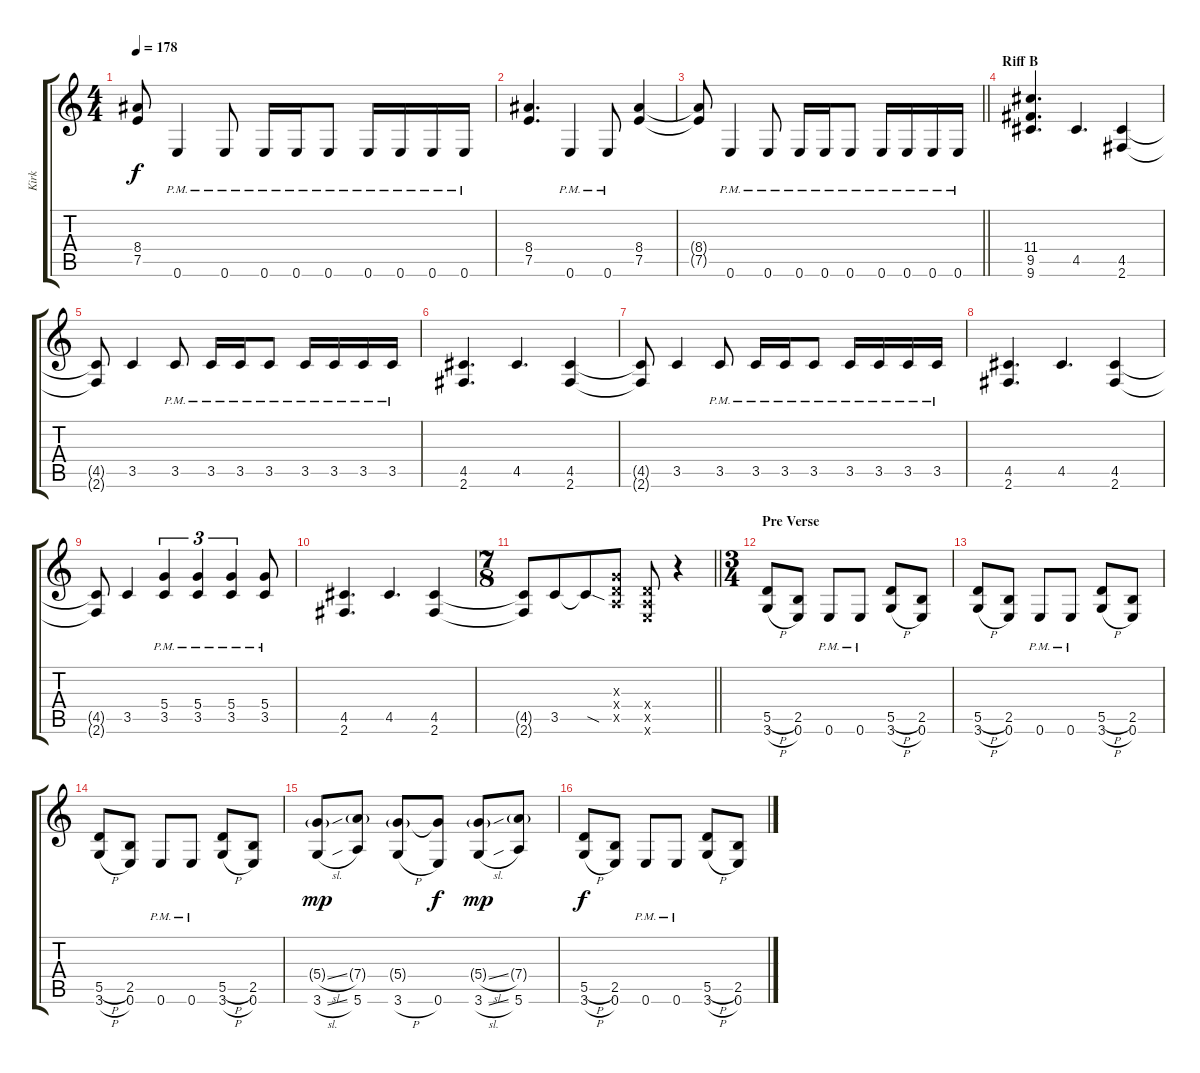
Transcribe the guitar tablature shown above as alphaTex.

\track ("Kirk" "Kirk") {instrument distortionguitar}
\staff {score tabs}
\tuning (E4 B3 G3 D3 A2 E2) {hide}
\ts (4 4)
\tempo 178
\clef g2
\ks c
(8.4{t} 7.5{t}).8{dy f} 0.6{pm}.4 0.6{pm}.8 0.6{pm}.16 0.6{pm}.16 0.6{pm}.8 0.6{pm}.16 0.6{pm}.16 0.6{pm}.16 0.6{pm}.16 |
(8.4 7.5).4{d} 0.6{pm}.4 0.6{pm}.8 (8.4 7.5).4 |
\barLineRight lightlight
(8.4{t} 7.5{t}).8 0.6{pm}.4 0.6{pm}.8 0.6{pm}.16 0.6{pm}.16 0.6{pm}.8 0.6{pm}.16 0.6{pm}.16 0.6{pm}.16 0.6{pm}.16 |
\section ("" "Riff B")
(11.4 9.5 9.6).4{d} 4.5.4{d} (4.5 2.6).4 |
(4.5{t} 2.6{t}).8 3.5.4 3.5{pm}.8 3.5{pm}.16 3.5{pm}.16 3.5{pm}.8 3.5{pm}.16 3.5{pm}.16 3.5{pm}.16 3.5{pm}.16 |
(4.5 2.6).4{d} 4.5.4{d} (4.5 2.6).4 |
(4.5{t} 2.6{t}).8 3.5.4 3.5{pm}.8 3.5{pm}.16 3.5{pm}.16 3.5{pm}.8 3.5{pm}.16 3.5{pm}.16 3.5{pm}.16 3.5{pm}.16 |
(4.5 2.6).4{d} 4.5.4{d} (4.5 2.6).4 |
(4.5{t} 2.6{t}).8 3.5.4 (5.4{pm} 3.5{pm}).4{tu (3 2)} (5.4{pm} 3.5{pm}).4{tu (3 2)} (5.4{pm} 3.5{pm}).4{tu (3 2)} (5.4{pm} 3.5{pm}).8 |
(4.5 2.6).4{d} 4.5.4{d} (4.5 2.6).4 |
\ts (7 8)
\barLineRight lightlight
(4.5{t} 2.6{t}).8 3.5.8 3.5{sod t}.8 (0.3{x} 0.4{x} 0.5{x}).8 (0.4{x} 0.5{x} 0.6{x}).8 r.4 |
\ts (3 4)
\section ("" "Pre Verse ")
(5.5{h} 3.6{h}).8 (2.5 0.6).8 0.6{pm}.8 0.6{pm}.8 (5.5{h} 3.6{h}).8 (2.5 0.6).8 |
(5.5{h} 3.6{h}).8 (2.5 0.6).8 0.6{pm}.8 0.6{pm}.8 (5.5{h} 3.6{h}).8 (2.5 0.6).8 |
(5.5{h} 3.6{h}).8 (2.5 0.6).8 0.6{pm}.8 0.6{pm}.8 (5.5{h} 3.6{h}).8 (2.5 0.6).8 |
(5.4{sl g} 3.6{sl}).8{dy mp} (7.4{g} 5.6).8 (5.4{g} 3.6{h}).8 (5.4{t} 0.6).8{dy f} (5.4{sl g} 3.6{sl}).8{dy mp} (7.4{g} 5.6).8 |
(5.5{h} 3.6{h}).8{dy f} (2.5 0.6).8 0.6{pm}.8 0.6{pm}.8 (5.5{h} 3.6{h}).8 (2.5 0.6).8
